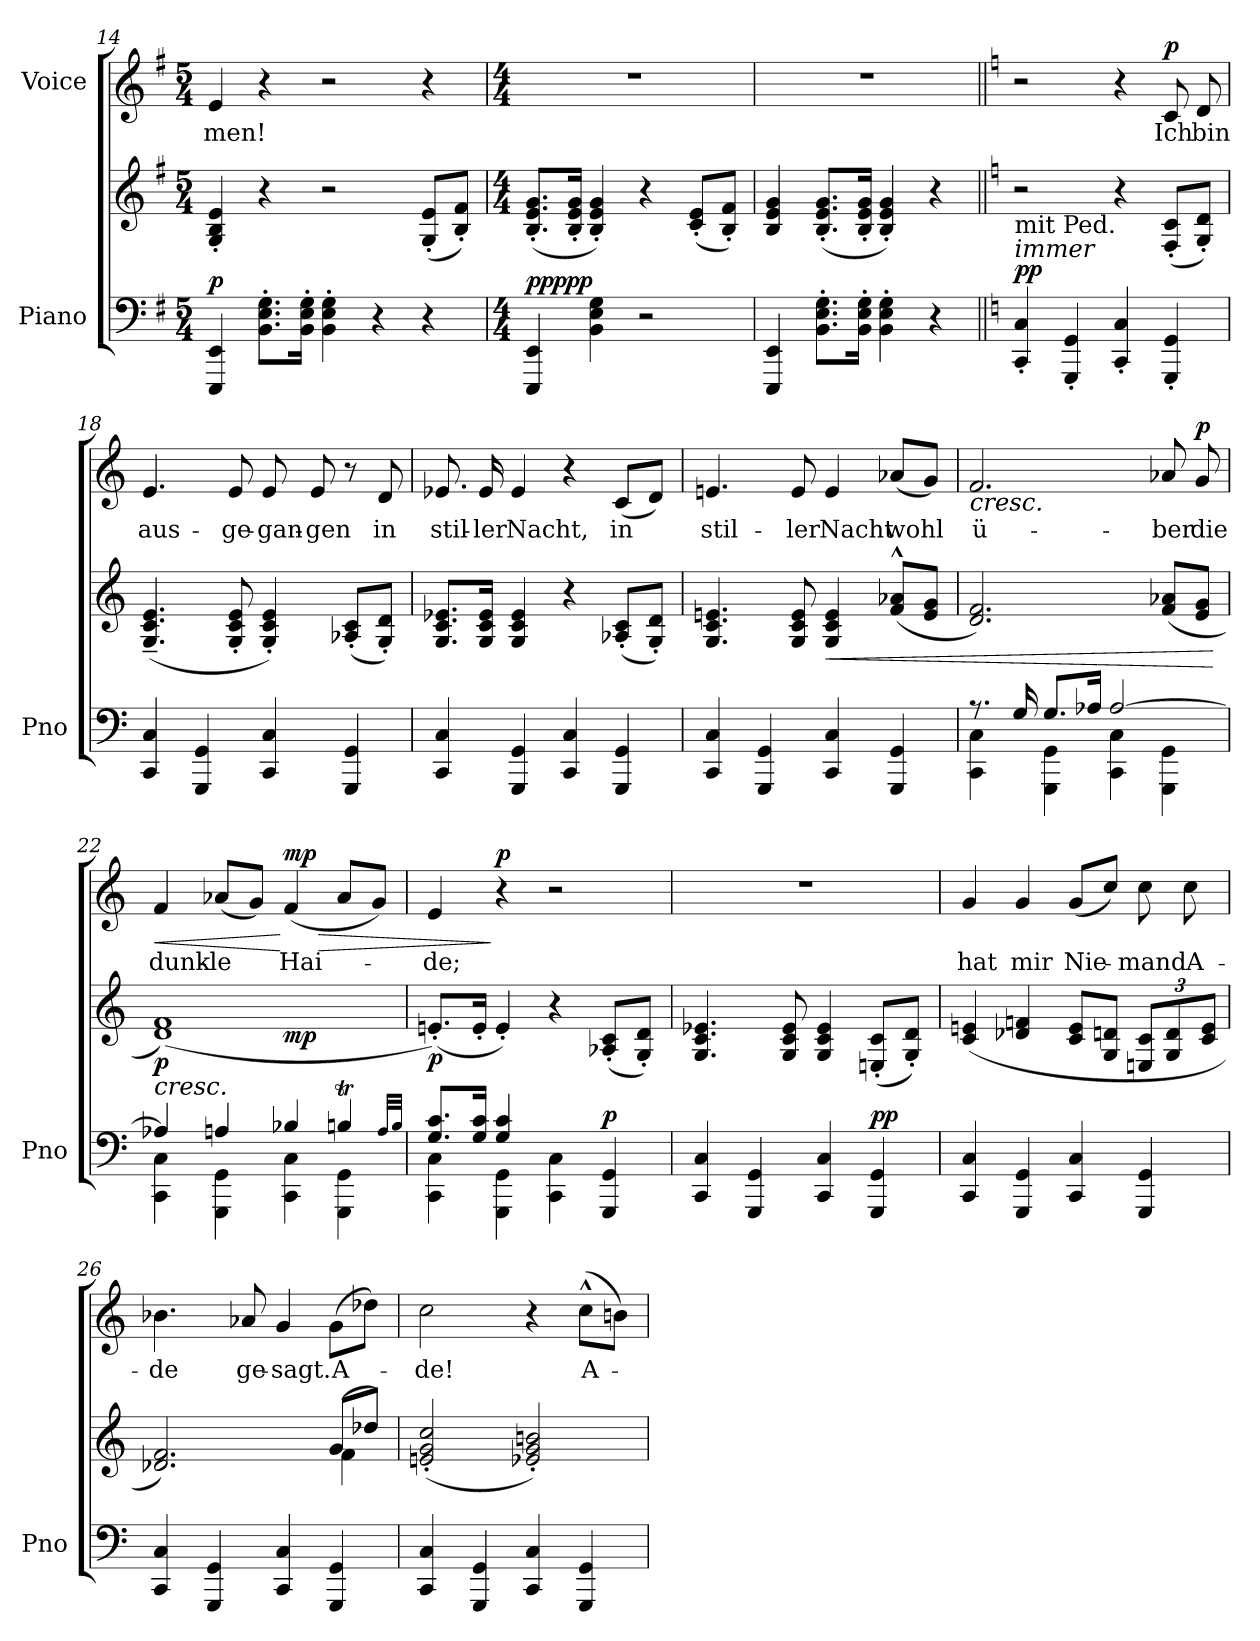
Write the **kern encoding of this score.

**kern	**kern	**dynam	**kern	**text	**dynam
*part2	*part2	*part2	*part1	*part1	*part1
*staff3	*staff2	*staff2/3	*staff1	*staff1	*staff1
*I"Piano	*	*	*I"Voice	*	*
*I'Pno	*	*	*	*	*
!!LO:LB:g=z
*clefF4	*clefG2	*	*clefG2	*	*
*k[f#]	*k[f#]	*	*k[f#]	*	*
*M5/4	*M5/4	*	*M5/4	*	*
=14	=14	=14	=14	=14	=14
!	!	!LO:DY:a=2	!	!LO:LY:b	!
4EEE/ 4EE/	4G/' 4B/' 4e/'	p	4e/	-men!	.
8.BB\' 8.E\' 8.G\'L	4r	.	4r	.	.
16BB\' 16E\' 16G\'Jk	.	.	.	.	.
4BB\' 4E\' 4G\'	2r	.	2r	.	.
4r	.	.	.	.	.
4r	(<8G/' 8e/'L	.	4r	.	.
.	8B/' 8f#/'J)	.	.	.	.
=15	=15	=15	=15	=15	=15
*M4/4	*M4/4	*	*M4/4	*	*
!	!	!LO:DY:a=2	!	!	!
!	!	!LO:DY:n=1:a	!	!	!
4EEE/ 4EE/	(<8.B/' 8.e/' 8.g/'L	ppp pp	1r	.	.
.	16B/' 16e/' 16g/'Jk	.	.	.	.
4BB\ 4E\ 4G\	4B/' 4e/' 4g/')	.	.	.	.
2r	4r	.	.	.	.
.	(<8c/' 8e/'L	.	.	.	.
.	8B/' 8f#/'J)	.	.	.	.
=16	=16	=16	=16	=16	=16
4EEE/ 4EE/	4B/ 4e/ 4g/	.	1r	.	.
8.BB\' 8.E\' 8.G\'L	(<8.B/' 8.e/' 8.g/'L	.	.	.	.
16BB\' 16E\' 16G\'Jk	16B/' 16e/' 16g/'Jk	.	.	.	.
4BB\' 4E\' 4G\'	4B/' 4e/' 4g/')	.	.	.	.
4r	4r	.	.	.	.
=17||	=17||	=17||	=17||	=17||	=17||
*k[]	*k[]	*	*k[]	*	*
!LO:TX:a:i:t=immer	!	!	!	!	!
!LO:TX:a:t=mit Ped.	!	!	!	!	!
!	!	!LO:DY:a=2	!	!	!
4CC/' 4C/'	2r	pp	2r	.	.
4GGG/' 4GG/'	.	.	.	.	.
4CC/' 4C/'	4r	.	4r	.	.
!	!	!	!	!LO:LY:b	!LO:DY:a
4GGG/' 4GG/'	(<8F/' 8c/'L	.	8c/	Ich	p
!	!	!	!	!LO:LY:b	!
.	8G/' 8d/'J)	.	8d/	bin	.
=18	=18	=18	=18	=18	=18
!	!	!	!	!LO:LY:b	!
4CC/ 4C/	(<4.G/~ 4.c/~ 4.e/~	.	4.e/	aus-	.
4GGG/ 4GG/	.	.	.	.	.
!	!	!	!	!LO:LY:b	!
.	8G/' 8c/' 8e/'	.	8e/	-ge-	.
!	!	!	!	!LO:LY:b	!
4CC/ 4C/	4G/' 4c/' 4e/')	.	8e/	-gan-	.
!	!	!	!	!LO:LY:b	!
.	.	.	8e/	-gen	.
4GGG/ 4GG/	(<8A-X/' 8c/'L	.	8r	.	.
!	!	!	!	!LO:LY:b	!
.	8G/' 8d/'J)	.	8d/	in	.
!!LO:LB:g=z
=19	=19	=19	=19	=19	=19
!	!	!	!	!LO:LY:b	!
4CC/ 4C/	8.G/ 8.c/ 8.e-X/L	.	8.e-X/	stil-	.
!	!	!	!	!LO:LY:b	!
.	16G/ 16c/ 16e-/Jk	.	16e-/	-ler	.
!	!	!	!	!LO:LY:b	!
4GGG/ 4GG/	4G/ 4c/ 4e-/	.	4e-/	Nacht,	.
4CC/ 4C/	4r	.	4r	.	.
!	!	!LO:DY:a=2	!	!LO:LY:b	!
!	!	!LO:DY:n=1:a=2	!	!	!
!	!	!LO:DY:n=2:a=2	!	!	!LO:DY:a
!	!	!	!	!	!LO:DY:n=1:a
!	!	!	!	!	!LO:DY:n=2:a
4GGG/ 4GG/	(<8A-X/' 8c/'L	other-dynamics pp other-dynamics	(<8c/L	in	other-dynamics pp other-dynamics
.	8G/' 8d/'J)	.	8d/J)	.	.
=20	=20	=20	=20	=20	=20
!	!	!	!	!LO:LY:b	!
4CC/ 4C/	4.G/ 4.c/ 4.en/	.	4.en/	stil-	.
4GGG/ 4GG/	.	.	.	.	.
!	!	!	!	!LO:LY:b	!
.	8G/ 8c/ 8e/	.	8e/	-ler	.
!	!	!LO:HP:b	!	!LO:LY:b	!
4CC/ 4C/	4G/ 4c/ 4e/	<	4e/	Nacht	.
!	!	!	!	!LO:LY:b	!
4GGG/ 4GG/	(<8f/^^ 8a-X/^^L	.	(<8a-X/L	wohl	.
.	8e/ 8g/J	.	8g/J)	.	.
=21	=21	=21	=21	=21	=21
*^	*	*	*	*	*
!	!	!	!	!	!LO:LY:b	!LO:HP:b
8.r	4CC\ 4C\	2.d/ 2.f/)	.	2.f/	ü-	<
16G/	.	.	.	.	.	.
8.G/L	4GGG\ 4GG\	.	.	.	.	.
16A-X/Jk	.	.	.	.	.	.
[2A-/	4CC\ 4C\	.	.	.	.	.
!	!	!	!	!	!LO:LY:b	!
.	4GGG\ 4GG\	(<8f/ 8a-X/L	.	8a-X/	-ber	.
!	!	!	!	!	!LO:LY:b	!LO:DY:a
.	.	8e/ 8g/J	.	8g/	die	p
*v	*v	*	*	*	*	*
.	.	[	.	.	[
=22	=22	=22	=22	=22	=22
*^	*	*	*	*	*
!	!	!	!LO:HP:b	!	!LO:LY:b	!LO:HP:b
*	*	*^	*	*	*	*
!	!	!	!	!LO:DY:n=1:b	!	!	!
4A-X/]	4CC\ 4C\	(>1d 1f)	2rffyy	< p	4f/	dunk-	<
!	!	!	!	!	!	!LO:LY:b	!
4An/	4GGG\ 4GG\	.	.	.	(<8a-X/L	-le	.
.	.	.	.	.	8g/J)	.	.
!	!	!	!	!LO:DY:n=2:b	!	!LO:LY:b	!LO:HP:n=1:b
!	!	!	!	!	!	!	!LO:DY:n=1:a
4B-X/	4CC\ 4C\	.	2rffyy	mp	(<4f/	Hai-	[ > mp
4Bnt/	4GGG\ 4GG\	.	.	.	8a-/L	.	.
.	.	.	.	.	8g/J)	.	.
*v	*v	*	*	*	*	*	*
*	*v	*v	*	*	*	*
32qA/LLL	.	.	.	.	.
32qB/JJJ	.	.	.	.	.
.	.	[	.	.	.
=23	=23	=23	=23	=23	=23
*^	*	*	*	*	*
!	!	!	!LO:DY:b	!	!LO:LY:b	!
8.G/ 8.c/L	4CC\ 4C\	(>8.en'/L)	p	4e/	-de;	.
16G/ 16c/Jk	.	16e'/Jk	.	.	.	.
!	!	!	!	!	!	!LO:DY:n=1:a
4G/ 4c/	4GGG\ 4GG\	4e'/)	.	4r	.	] p
2ryy	4CC\ 4C\	4r	.	2r	.	.
!	!	!	!LO:DY:a=2	!	!	!
.	4GGG/ 4GG/	(<8A-X/' 8c/'L	p	.	.	.
.	.	8G/' 8d/'J)	.	.	.	.
*v	*v	*	*	*	*	*
!!LO:LB:g=z
=24	=24	=24	=24	=24	=24
4CC/ 4C/	4.G/ 4.c/ 4.e-X/	.	1r	.	.
4GGG/ 4GG/	.	.	.	.	.
.	8G/ 8c/ 8e-/	.	.	.	.
4CC/ 4C/	4G/ 4c/ 4e-/	.	.	.	.
!	!	!LO:DY:a=2	!	!	!
4GGG/ 4GG/	(<8En/' 8c/'L	pp	.	.	.
.	8G/' 8d/'J)	.	.	.	.
=25	=25	=25	=25	=25	=25
!	!	!	!	!LO:LY:b	!
4CC/ 4C/	(<4c/ 4en/	.	4g/	hat	.
!	!	!	!	!LO:LY:b	!
4GGG/ 4GG/	4d-X/ 4fn/	.	4g/	mir	.
!	!	!	!	!LO:LY:b	!
4CC/ 4C/	8c/ 8e/L	.	(<8g/L	Nie-	.
.	8G/ 8dn/J	.	8cc/J)	.	.
*	*Xbrackettup	*	*	*	*
!	!	!	!	!LO:LY:b	!
4GGG/ 4GG/	12En/ 12c/L	.	8cc\	-mand	.
.	12G/ 12d/	.	.	.	.
!	!	!	!	!LO:LY:b	!
.	.	.	8cc\	A-	.
.	12c/ 12e/J	.	.	.	.
=26	=26	=26	=26	=26	=26
*	*^	*	*	*	*
!	!	!	!	!	!LO:LY:b	!
4CC/ 4C/	2.d-X/ 2.f/)	2.rffyy	.	4.b-X\	-de	.
4GGG/ 4GG/	.	.	.	.	.	.
!	!	!	!	!	!LO:LY:b	!
.	.	.	.	8a-X/	ge-	.
!	!	!	!	!	!LO:LY:b	!
4CC/ 4C/	.	.	.	4g/	-sagt.	.
!	!	!	!	!	!LO:LY:b	!
4GGG/ 4GG/	(>8g/L	4f\	.	(>8g\L	A-	.
.	8dd-X/J)	.	.	8dd-X\J)	.	.
*	*v	*v	*	*	*	*
=27	=27	=27	=27	=27	=27
!	!	!	!	!LO:LY:b	!
4CC/ 4C/	(<2en/' 2g/' 2cc/'	.	2cc\	-de!	.
4GGG/ 4GG/	.	.	.	.	.
4CC/ 4C/	2e-X/' 2g/' 2bn/')	.	4r	.	.
!	!	!	!	!LO:LY:b	!
4GGG/ 4GG/	.	.	(>8cc^^\L	A-	.
.	.	.	8bn\J)	.	.
=	=	=	=	=	=
*-	*-	*-	*-	*-	*-
